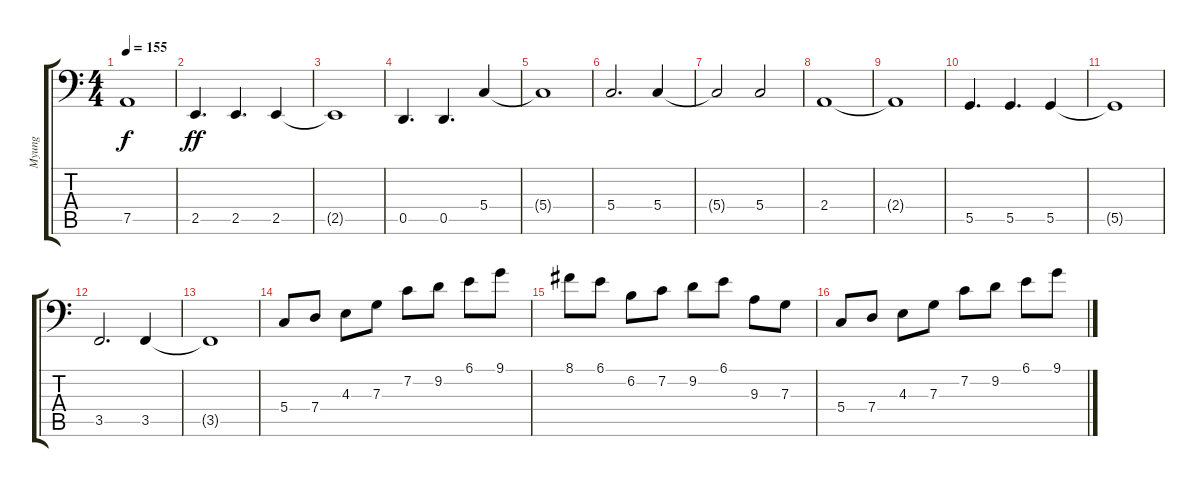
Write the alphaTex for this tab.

\track ("Myung" "Myung") {instrument electricbassfinger}
\staff {score tabs}
\tuning (Bb2 F2 C2 G1 D1 A0) {hide}
\ts (4 4)
\tempo 155
\clef f4
\ks c
7.5{t}.1{dy f} |
2.5.4{d dy ff} 2.5.4{d} 2.5.4 |
2.5{t}.1 |
0.5.4{d} 0.5.4{d} 5.4.4 |
5.4{t}.1 |
5.4.2{d} 5.4.4 |
5.4{t}.2 5.4.2 |
2.4.1 |
2.4{t}.1 |
5.5.4{d} 5.5.4{d} 5.5.4 |
5.5{t}.1 |
3.5.2{d} 3.5.4 |
3.5{t}.1 |
5.4.8 7.4.8 4.3.8 7.3.8 7.2.8 9.2.8 6.1.8 9.1.8 |
8.1.8 6.1.8 6.2.8 7.2.8 9.2.8 6.1.8 9.3.8 7.3.8 |
5.4.8 7.4.8 4.3.8 7.3.8 7.2.8 9.2.8 6.1.8 9.1.8
